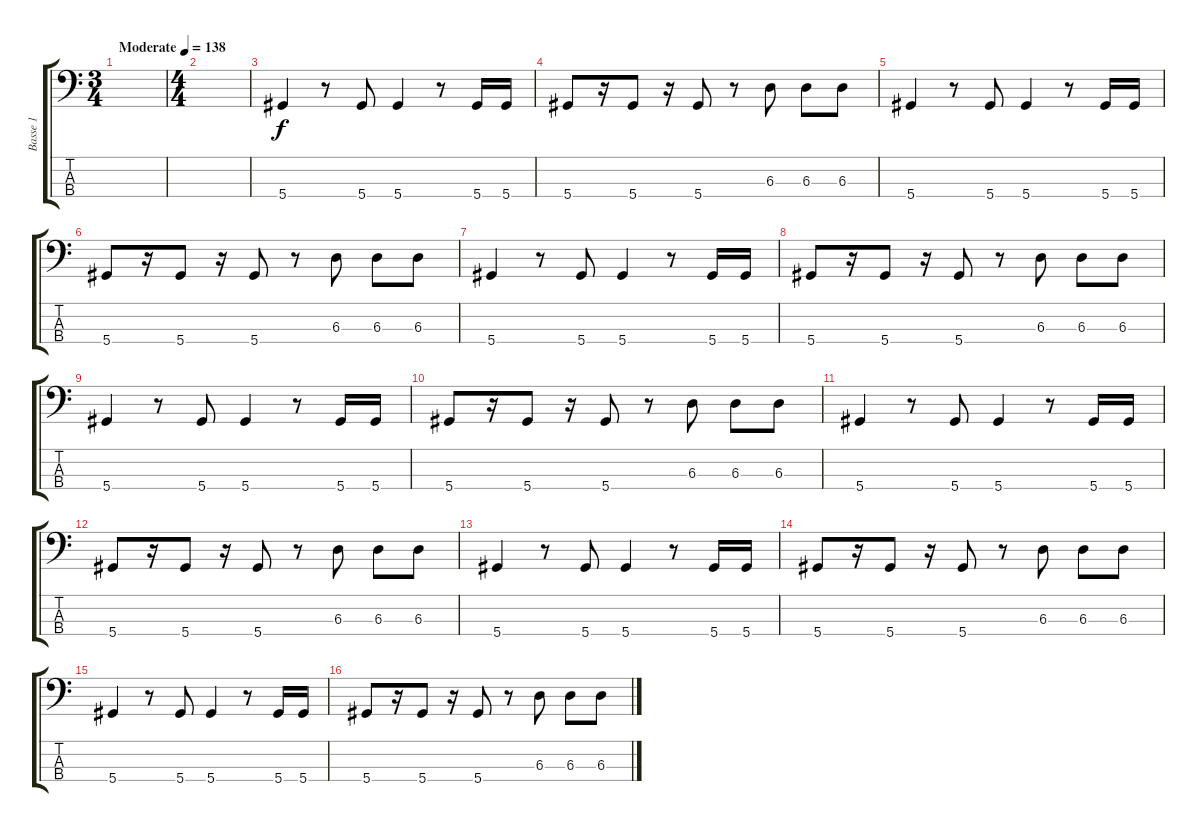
\track ("Basse 1" "Basse 1") {instrument synthbass2}
\staff {score tabs}
\tuning (Gb2 Db2 Ab1 Eb1) {hide}
\ts (3 4)
\tempo (138 "Moderate")
\clef f4
\ks c
|
\ts (4 4)
|
5.4.4 r.8 5.4.8 5.4.4 r.8 5.4.16 5.4.16 |
5.4.8 r.16 5.4.8 r.16 5.4.8 r.8 6.3.8 6.3.8 6.3.8 |
5.4.4 r.8 5.4.8 5.4.4 r.8 5.4.16 5.4.16 |
5.4.8 r.16 5.4.8 r.16 5.4.8 r.8 6.3.8 6.3.8 6.3.8 |
5.4.4 r.8 5.4.8 5.4.4 r.8 5.4.16 5.4.16 |
5.4.8 r.16 5.4.8 r.16 5.4.8 r.8 6.3.8 6.3.8 6.3.8 |
5.4.4 r.8 5.4.8 5.4.4 r.8 5.4.16 5.4.16 |
5.4.8 r.16 5.4.8 r.16 5.4.8 r.8 6.3.8 6.3.8 6.3.8 |
5.4.4 r.8 5.4.8 5.4.4 r.8 5.4.16 5.4.16 |
5.4.8 r.16 5.4.8 r.16 5.4.8 r.8 6.3.8 6.3.8 6.3.8 |
5.4.4 r.8 5.4.8 5.4.4 r.8 5.4.16 5.4.16 |
5.4.8 r.16 5.4.8 r.16 5.4.8 r.8 6.3.8 6.3.8 6.3.8 |
5.4.4 r.8 5.4.8 5.4.4 r.8 5.4.16 5.4.16 |
5.4.8 r.16 5.4.8 r.16 5.4.8 r.8 6.3.8 6.3.8 6.3.8
